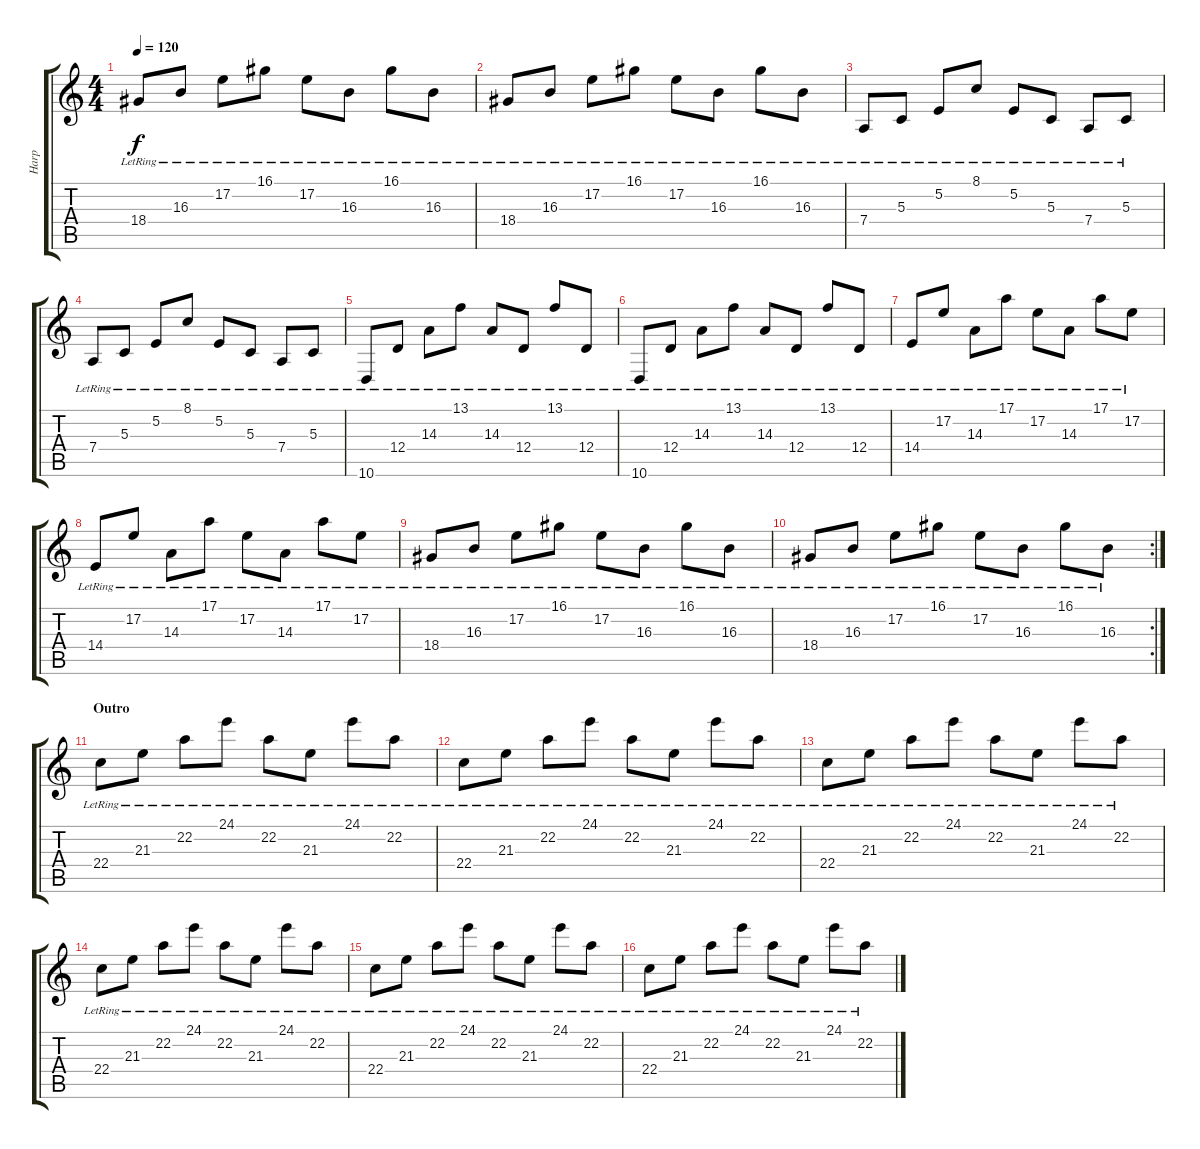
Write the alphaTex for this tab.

\track ("Harp" "Harp") {instrument orchestralharp}
\staff {score tabs}
\tuning (E4 B3 G3 D3 A2 E2) {hide}
\ts (4 4)
\tempo 120
\clef g2
\ks c
18.4{lr}.8{dy f} 16.3{lr}.8 17.2{lr}.8 16.1{lr}.8 17.2{lr}.8 16.3{lr}.8 16.1{lr}.8 16.3{lr}.8 |
18.4{lr}.8 16.3{lr}.8 17.2{lr}.8 16.1{lr}.8 17.2{lr}.8 16.3{lr}.8 16.1{lr}.8 16.3{lr}.8 |
7.4{lr}.8 5.3{lr}.8 5.2{lr}.8 8.1{lr}.8 5.2{lr}.8 5.3{lr}.8 7.4{lr}.8 5.3{lr}.8 |
7.4{lr}.8 5.3{lr}.8 5.2{lr}.8 8.1{lr}.8 5.2{lr}.8 5.3{lr}.8 7.4{lr}.8 5.3{lr}.8 |
10.6{lr}.8 12.4{lr}.8 14.3{lr}.8 13.1{lr}.8 14.3{lr}.8 12.4{lr}.8 13.1{lr}.8 12.4{lr}.8 |
10.6{lr}.8 12.4{lr}.8 14.3{lr}.8 13.1{lr}.8 14.3{lr}.8 12.4{lr}.8 13.1{lr}.8 12.4{lr}.8 |
14.4{lr}.8 17.2{lr}.8 14.3{lr}.8 17.1{lr}.8 17.2{lr}.8 14.3{lr}.8 17.1{lr}.8 17.2{lr}.8 |
14.4{lr}.8 17.2{lr}.8 14.3{lr}.8 17.1{lr}.8 17.2{lr}.8 14.3{lr}.8 17.1{lr}.8 17.2{lr}.8 |
18.4{lr}.8 16.3{lr}.8 17.2{lr}.8 16.1{lr}.8 17.2{lr}.8 16.3{lr}.8 16.1{lr}.8 16.3{lr}.8 |
\rc 2
18.4{lr}.8 16.3{lr}.8 17.2{lr}.8 16.1{lr}.8 17.2{lr}.8 16.3{lr}.8 16.1{lr}.8 16.3{lr}.8 |
\section ("" "Outro")
22.4{lr}.8 21.3{lr}.8 22.2{lr}.8 24.1{lr}.8 22.2{lr}.8 21.3{lr}.8 24.1{lr}.8 22.2{lr}.8 |
22.4{lr}.8 21.3{lr}.8 22.2{lr}.8 24.1{lr}.8 22.2{lr}.8 21.3{lr}.8 24.1{lr}.8 22.2{lr}.8 |
22.4{lr}.8 21.3{lr}.8 22.2{lr}.8 24.1{lr}.8 22.2{lr}.8 21.3{lr}.8 24.1{lr}.8 22.2{lr}.8 |
22.4{lr}.8 21.3{lr}.8 22.2{lr}.8 24.1{lr}.8 22.2{lr}.8 21.3{lr}.8 24.1{lr}.8 22.2{lr}.8 |
22.4{lr}.8 21.3{lr}.8 22.2{lr}.8 24.1{lr}.8 22.2{lr}.8 21.3{lr}.8 24.1{lr}.8 22.2{lr}.8 |
22.4{lr}.8 21.3{lr}.8 22.2{lr}.8 24.1{lr}.8 22.2{lr}.8 21.3{lr}.8 24.1{lr}.8 22.2{lr}.8
